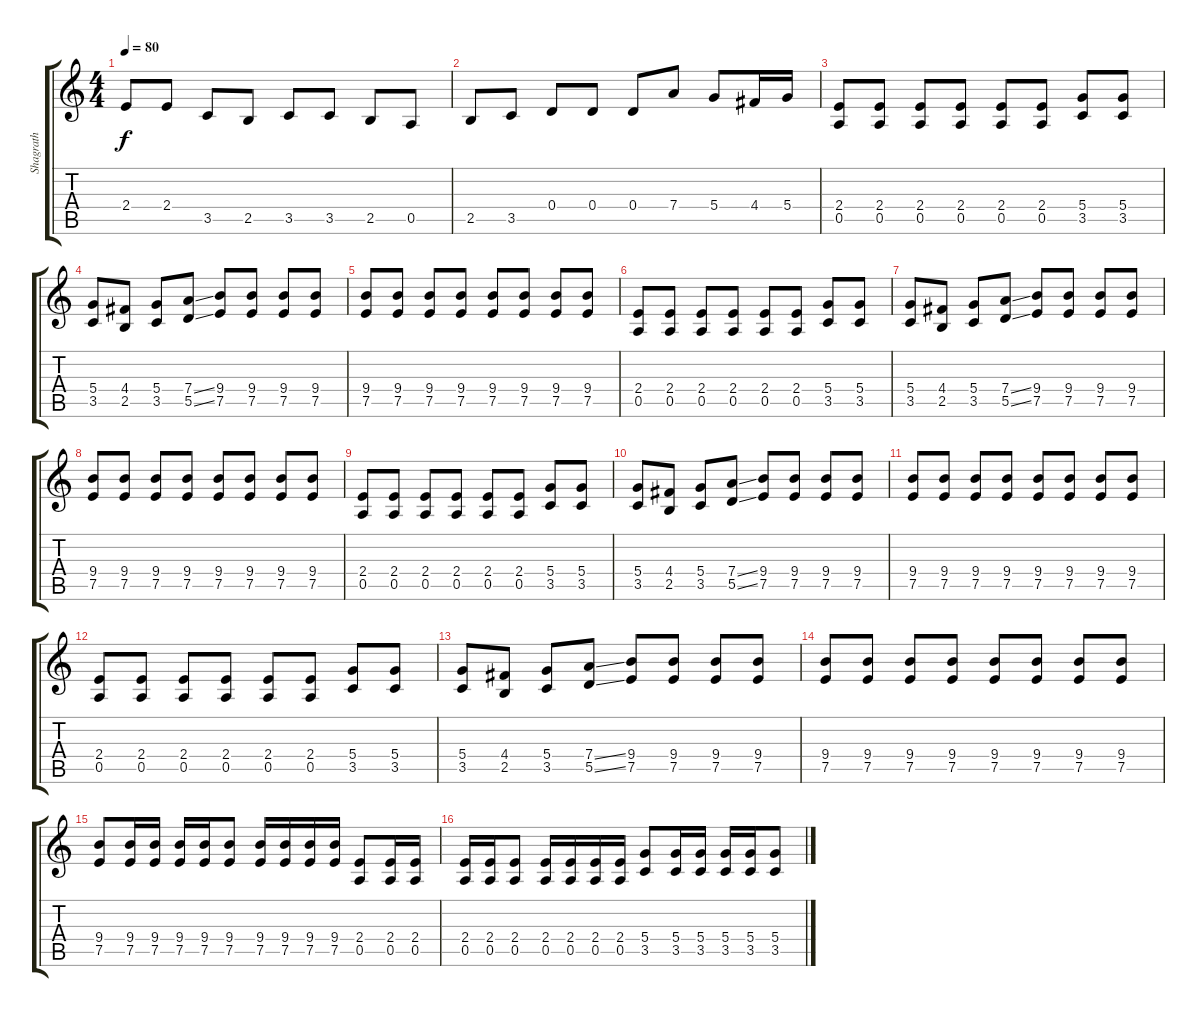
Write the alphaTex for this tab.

\track ("Shagrath" "Shagrath") {instrument distortionguitar}
\staff {score tabs}
\tuning (E4 B3 G3 D3 A2 E2) {hide}
\ts (4 4)
\tempo 80
\clef g2
\ks c
2.4.8{dy f} 2.4.8 3.5.8 2.5.8 3.5.8 3.5.8 2.5.8 0.5.8 |
2.5.8 3.5.8 0.4.8 0.4.8 0.4.8 7.4.8 5.4.8 4.4.16 5.4.16 |
(2.4 0.5).8 (2.4 0.5).8 (2.4 0.5).8 (2.4 0.5).8 (2.4 0.5).8 (2.4 0.5).8 (5.4 3.5).8 (5.4 3.5).8 |
(5.4 3.5).8 (4.4 2.5).8 (5.4 3.5).8 (7.4{ss} 5.5{ss}).8 (9.4 7.5).8 (9.4 7.5).8 (9.4 7.5).8 (9.4 7.5).8 |
(9.4 7.5).8 (9.4 7.5).8 (9.4 7.5).8 (9.4 7.5).8 (9.4 7.5).8 (9.4 7.5).8 (9.4 7.5).8 (9.4 7.5).8 |
(2.4 0.5).8 (2.4 0.5).8 (2.4 0.5).8 (2.4 0.5).8 (2.4 0.5).8 (2.4 0.5).8 (5.4 3.5).8 (5.4 3.5).8 |
(5.4 3.5).8 (4.4 2.5).8 (5.4 3.5).8 (7.4{ss} 5.5{ss}).8 (9.4 7.5).8 (9.4 7.5).8 (9.4 7.5).8 (9.4 7.5).8 |
(9.4 7.5).8 (9.4 7.5).8 (9.4 7.5).8 (9.4 7.5).8 (9.4 7.5).8 (9.4 7.5).8 (9.4 7.5).8 (9.4 7.5).8 |
(2.4 0.5).8 (2.4 0.5).8 (2.4 0.5).8 (2.4 0.5).8 (2.4 0.5).8 (2.4 0.5).8 (5.4 3.5).8 (5.4 3.5).8 |
(5.4 3.5).8 (4.4 2.5).8 (5.4 3.5).8 (7.4{ss} 5.5{ss}).8 (9.4 7.5).8 (9.4 7.5).8 (9.4 7.5).8 (9.4 7.5).8 |
(9.4 7.5).8 (9.4 7.5).8 (9.4 7.5).8 (9.4 7.5).8 (9.4 7.5).8 (9.4 7.5).8 (9.4 7.5).8 (9.4 7.5).8 |
(2.4 0.5).8 (2.4 0.5).8 (2.4 0.5).8 (2.4 0.5).8 (2.4 0.5).8 (2.4 0.5).8 (5.4 3.5).8 (5.4 3.5).8 |
(5.4 3.5).8 (4.4 2.5).8 (5.4 3.5).8 (7.4{ss} 5.5{ss}).8 (9.4 7.5).8 (9.4 7.5).8 (9.4 7.5).8 (9.4 7.5).8 |
(9.4 7.5).8 (9.4 7.5).8 (9.4 7.5).8 (9.4 7.5).8 (9.4 7.5).8 (9.4 7.5).8 (9.4 7.5).8 (9.4 7.5).8 |
(9.4 7.5).8 (9.4 7.5).16 (9.4 7.5).16 (9.4 7.5).16 (9.4 7.5).16 (9.4 7.5).8 (9.4 7.5).16 (9.4 7.5).16 (9.4 7.5).16 (9.4 7.5).16 (2.4 0.5).8 (2.4 0.5).16 (2.4 0.5).16 |
(2.4 0.5).16 (2.4 0.5).16 (2.4 0.5).8 (2.4 0.5).16 (2.4 0.5).16 (2.4 0.5).16 (2.4 0.5).16 (5.4 3.5).8 (5.4 3.5).16 (5.4 3.5).16 (5.4 3.5).16 (5.4 3.5).16 (5.4 3.5).8
